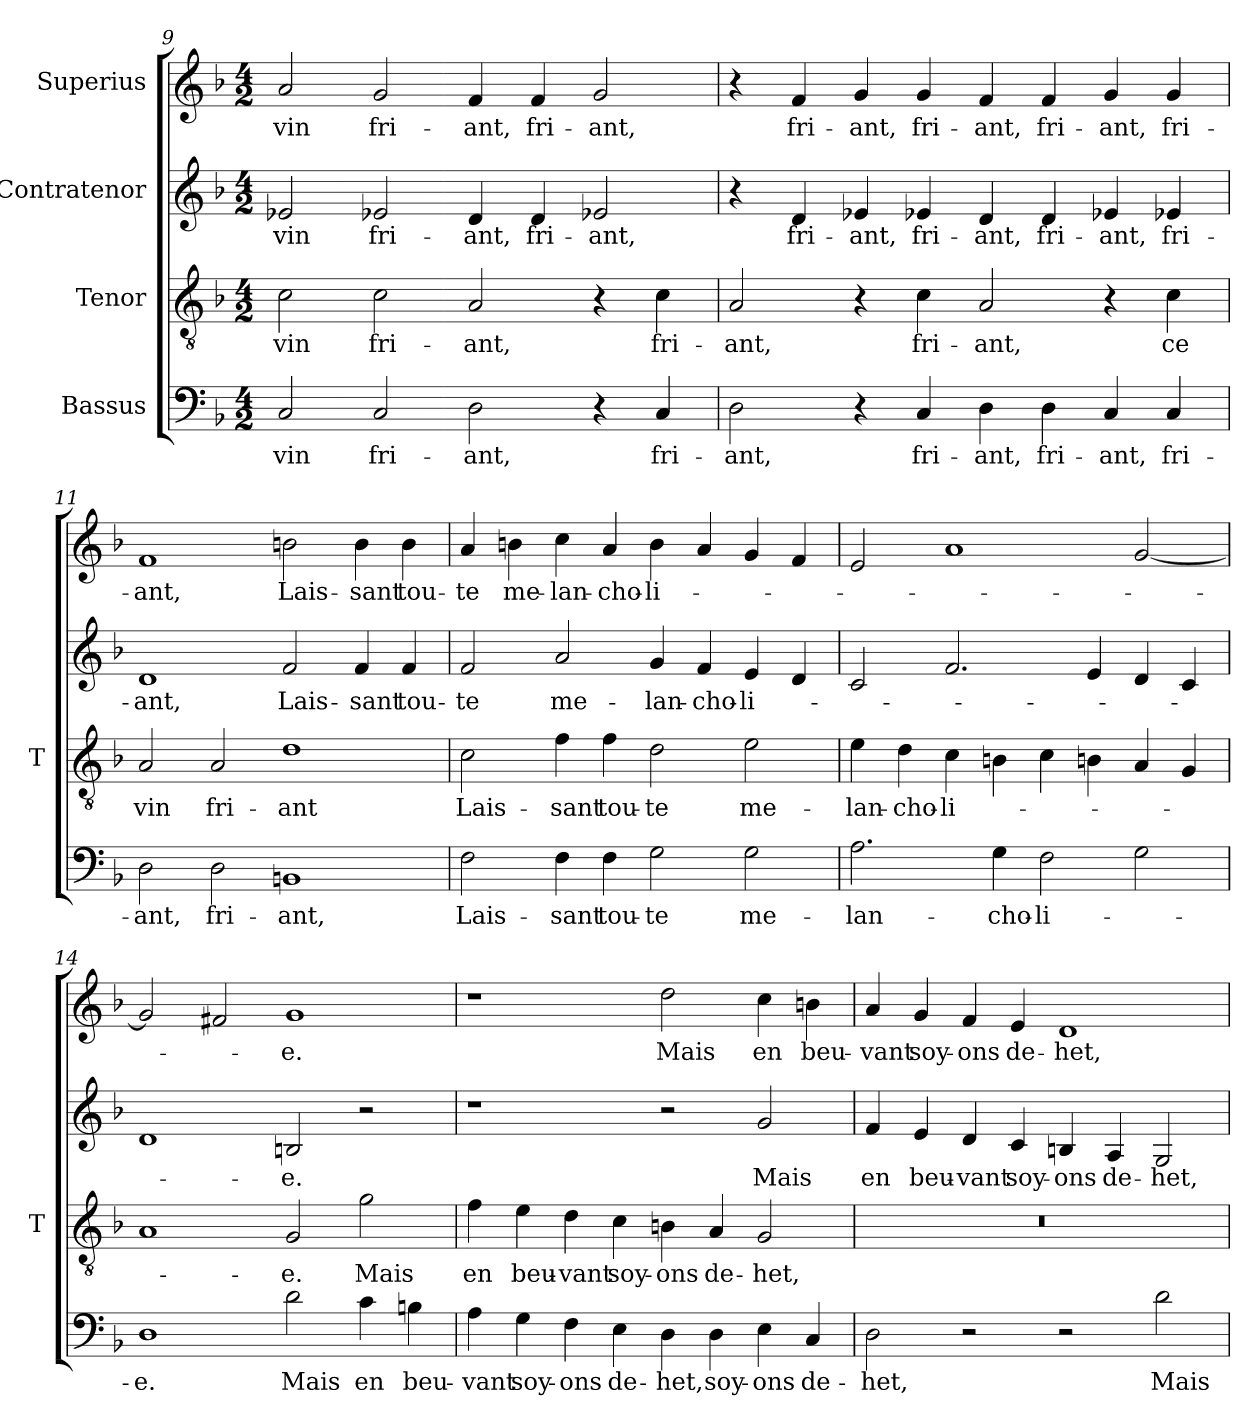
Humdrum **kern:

**kern	**text	**kern	**text	**kern	**text	**kern	**text
*part4	*part4	*part3	*part3	*part2	*part2	*part1	*part1
*staff4	*staff4	*staff3	*staff3	*staff2	*staff2	*staff1	*staff1
*I"Bassus	*	*I"Tenor	*	*I"Contratenor	*	*I"Superius	*
*	*	*I'T	*	*	*	*	*
*clefF4	*	*clefGv2	*	*clefG2	*	*clefG2	*
*k[b-]	*	*k[b-]	*	*k[b-]	*	*k[b-]	*
*M4/2	*	*M4/2	*	*M4/2	*	*M4/2	*
=9	=9	=9	=9	=9	=9	=9	=9
2C	-vin	2c	-vin	2e-X	-vin	2a	-vin
2C	fri-	2c	fri-	2e-X	fri-	2g	fri-
2D	-ant,	2A	-ant,	4d	-ant,	4f	-ant,
.	.	.	.	4d	fri-	4f	fri-
4r	.	4r	.	2e-X	-ant,	2g	-ant,
4C	fri-	4c	fri-	.	.	.	.
=10	=10	=10	=10	=10	=10	=10	=10
2D	-ant,	2A	-ant,	4r	.	4r	.
.	.	.	.	4d	fri-	4f	fri-
4r	.	4r	.	4e-X	-ant,	4g	-ant,
4C	fri-	4c	fri-	4e-X	fri-	4g	fri-
4D	-ant,	2A	-ant,	4d	-ant,	4f	-ant,
4D	fri-	.	.	4d	fri-	4f	fri-
4C	-ant,	4r	.	4e-X	-ant,	4g	-ant,
4C	fri-	4c	-ce	4e-X	fri-	4g	fri-
=11	=11	=11	=11	=11	=11	=11	=11
2D	-ant,	2A	-vin	1d	-ant,	1f	-ant,
2D	fri-	2A	fri-	.	.	.	.
1BBn	-ant,	1d	-ant	2f	Lais-	2b	Lais-
.	.	.	.	4f	-sant	4b	-sant
.	.	.	.	4f	tou-	4b	tou-
=12	=12	=12	=12	=12	=12	=12	=12
2F	Lais-	2c	Lais-	2f	-te	4a	-te
.	.	.	.	.	.	4b	me-
4F	-sant	4f	-sant	2a	me-	4cc	lan-
4F	tou-	4f	tou-	.	.	4a	cho-
2G	-te	2d	-te	4g	lan-	4b	li-
.	.	.	.	4f	cho-	4a	.
2G	me-	2e	me-	4e	li-	4g	.
.	.	.	.	4d	.	4f	.
=13	=13	=13	=13	=13	=13	=13	=13
2.A	lan-	4e	lan-	2c	.	2e	.
.	.	4d	cho-	.	.	.	.
.	.	4c	li-	2.f	.	1a	.
4G	cho-	4Bn	.	.	.	.	.
2F	li-	4c	.	.	.	.	.
.	.	4Bn	.	4e	.	.	.
2G	.	4A	.	4d	.	[2g	.
.	.	4G	.	4c	.	.	.
=14	=14	=14	=14	=14	=14	=14	=14
1D	-e.	1A	.	1d	.	2g]	.
.	.	.	.	.	.	2f#X	.
2d	-Mais	2G	-e.	2B	-e.	1g	-e.
4c	-en	2g	-Mais	2r	.	.	.
4Bn	beu-	.	.	.	.	.	.
=15	=15	=15	=15	=15	=15	=15	=15
4A	-vant	4f	-en	1r	.	1r	.
4G	soy-	4e	beu-	.	.	.	.
4F	-ons	4d	-vant	.	.	.	.
4E	de-	4c	soy-	.	.	.	.
4D	-het,	4Bn	-ons	2r	.	2dd	-Mais
4D	soy-	4A	de-	.	.	.	.
4E	-ons	2G	-het,	2g	-Mais	4cc	-en
4C	de-	.	.	.	.	4b	beu-
=16	=16	=16	=16	=16	=16	=16	=16
2D	-het,	0r	.	4f	-en	4a	-vant
.	.	.	.	4e	beu-	4g	soy-
2r	.	.	.	4d	-vant	4f	-ons
.	.	.	.	4c	soy-	4e	de-
2r	.	.	.	4B	-ons	1d	-het,
.	.	.	.	4A	de-	.	.
2d	-Mais	.	.	2G	-het,	.	.
=	=	=	=	=	=	=	=
*-	*-	*-	*-	*-	*-	*-	*-
